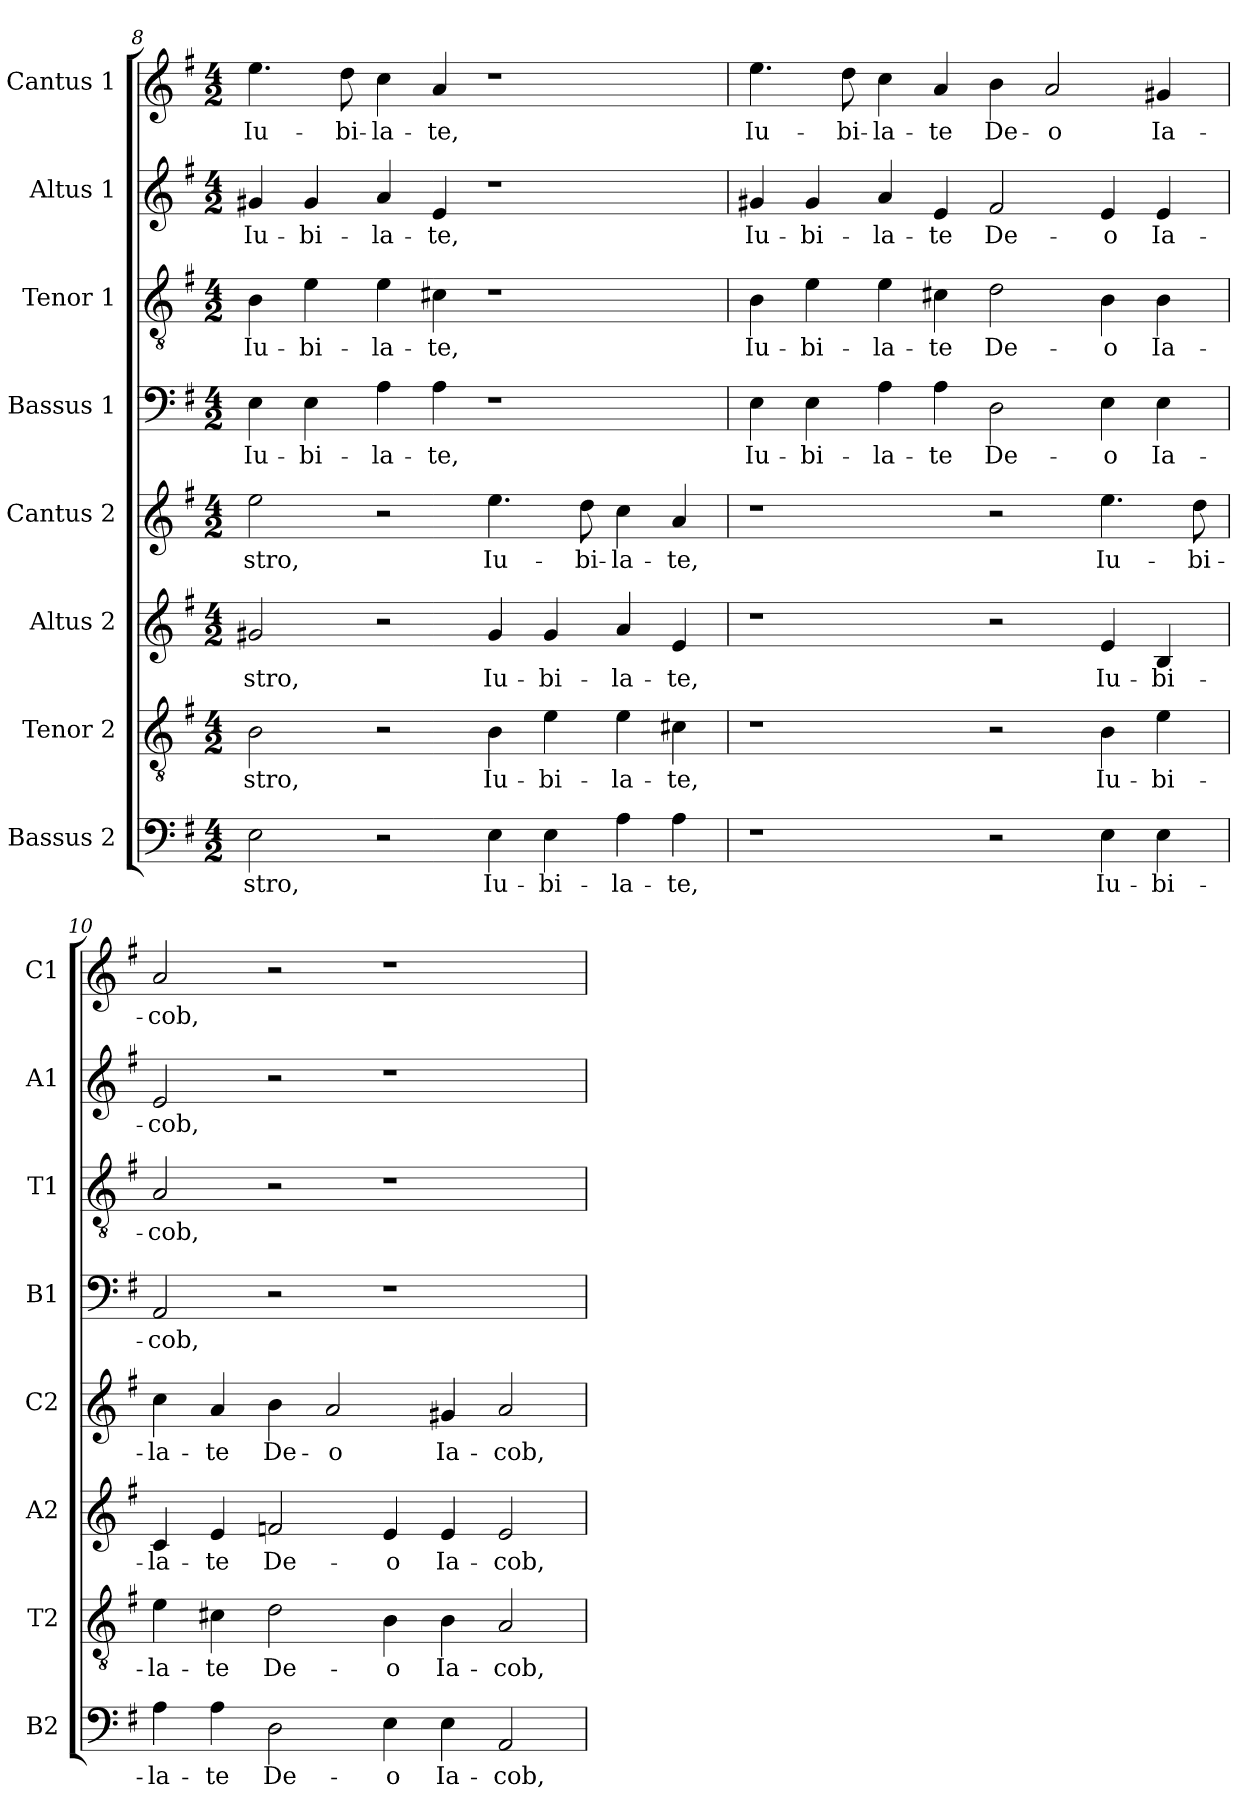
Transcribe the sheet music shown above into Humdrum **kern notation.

**kern	**text	**kern	**text	**kern	**text	**kern	**text	**kern	**text	**kern	**text	**kern	**text	**kern	**text
*part8	*part8	*part7	*part7	*part6	*part6	*part5	*part5	*part4	*part4	*part3	*part3	*part2	*part2	*part1	*part1
*staff8	*staff8	*staff7	*staff7	*staff6	*staff6	*staff5	*staff5	*staff4	*staff4	*staff3	*staff3	*staff2	*staff2	*staff1	*staff1
*I"Bassus 2	*	*I"Tenor 2	*	*I"Altus 2	*	*I"Cantus 2	*	*I"Bassus 1	*	*I"Tenor 1	*	*I"Altus 1	*	*I"Cantus 1	*
*I'B2	*	*I'T2	*	*I'A2	*	*I'C2	*	*I'B1	*	*I'T1	*	*I'A1	*	*I'C1	*
!!LO:LB:g=z
*clefF4	*	*clefGv2	*	*clefG2	*	*clefG2	*	*clefF4	*	*clefGv2	*	*clefG2	*	*clefG2	*
*k[f#]	*	*k[f#]	*	*k[f#]	*	*k[f#]	*	*k[f#]	*	*k[f#]	*	*k[f#]	*	*k[f#]	*
*G:	*	*G:	*	*G:	*	*G:	*	*G:	*	*G:	*	*G:	*	*G:	*
*M4/2	*	*M4/2	*	*M4/2	*	*M4/2	*	*M4/2	*	*M4/2	*	*M4/2	*	*M4/2	*
=8	=8	=8	=8	=8	=8	=8	=8	=8	=8	=8	=8	=8	=8	=8	=8
!	!LO:LY:b	!	!LO:LY:b	!	!LO:LY:b	!	!LO:LY:b	!	!LO:LY:b	!	!LO:LY:b	!	!LO:LY:b	!	!LO:LY:b
2E\	-stro,	2B\	-stro,	2g#X/	-stro,	2ee\	-stro,	4E\	Iu-	4B\	Iu-	4g#X/	Iu-	4.ee\	Iu-
!	!	!	!	!	!	!	!	!	!LO:LY:b	!	!LO:LY:b	!	!LO:LY:b	!	!
.	.	.	.	.	.	.	.	4E\	-bi-	4e\	-bi-	4g#/	-bi-	.	.
!	!	!	!	!	!	!	!	!	!	!	!	!	!	!	!LO:LY:b
.	.	.	.	.	.	.	.	.	.	.	.	.	.	8dd\	-bi-
!	!	!	!	!	!	!	!	!	!LO:LY:b	!	!LO:LY:b	!	!LO:LY:b	!	!LO:LY:b
2r	.	2r	.	2r	.	2r	.	4A\	-la-	4e\	-la-	4a/	-la-	4cc\	-la-
!	!	!	!	!	!	!	!	!	!LO:LY:b	!	!LO:LY:b	!	!LO:LY:b	!	!LO:LY:b
.	.	.	.	.	.	.	.	4A\	-te,	4c#X\	-te,	4e/	-te,	4a/	-te,
!	!LO:LY:b	!	!LO:LY:b	!	!LO:LY:b	!	!LO:LY:b	!	!	!	!	!	!	!	!
4E\	Iu-	4B\	Iu-	4g#/	Iu-	4.ee\	Iu-	1r	.	1r	.	1r	.	1r	.
!	!LO:LY:b	!	!LO:LY:b	!	!LO:LY:b	!	!	!	!	!	!	!	!	!	!
4E\	-bi-	4e\	-bi-	4g#/	-bi-	.	.	.	.	.	.	.	.	.	.
!	!	!	!	!	!	!	!LO:LY:b	!	!	!	!	!	!	!	!
.	.	.	.	.	.	8dd\	-bi-	.	.	.	.	.	.	.	.
!	!LO:LY:b	!	!LO:LY:b	!	!LO:LY:b	!	!LO:LY:b	!	!	!	!	!	!	!	!
4A\	-la-	4e\	-la-	4a/	-la-	4cc\	-la-	.	.	.	.	.	.	.	.
!	!LO:LY:b	!	!LO:LY:b	!	!LO:LY:b	!	!LO:LY:b	!	!	!	!	!	!	!	!
4A\	-te,	4c#X\	-te,	4e/	-te,	4a/	-te,	.	.	.	.	.	.	.	.
=9	=9	=9	=9	=9	=9	=9	=9	=9	=9	=9	=9	=9	=9	=9	=9
!	!	!	!	!	!	!	!	!	!LO:LY:b	!	!LO:LY:b	!	!LO:LY:b	!	!LO:LY:b
1r	.	1r	.	1r	.	1r	.	4E\	Iu-	4B\	Iu-	4g#X/	Iu-	4.ee\	Iu-
!	!	!	!	!	!	!	!	!	!LO:LY:b	!	!LO:LY:b	!	!LO:LY:b	!	!
.	.	.	.	.	.	.	.	4E\	-bi-	4e\	-bi-	4g#/	-bi-	.	.
!	!	!	!	!	!	!	!	!	!	!	!	!	!	!	!LO:LY:b
.	.	.	.	.	.	.	.	.	.	.	.	.	.	8dd\	-bi-
!	!	!	!	!	!	!	!	!	!LO:LY:b	!	!LO:LY:b	!	!LO:LY:b	!	!LO:LY:b
.	.	.	.	.	.	.	.	4A\	-la-	4e\	-la-	4a/	-la-	4cc\	-la-
!	!	!	!	!	!	!	!	!	!LO:LY:b	!	!LO:LY:b	!	!LO:LY:b	!	!LO:LY:b
.	.	.	.	.	.	.	.	4A\	-te	4c#X\	-te	4e/	-te	4a/	-te
!	!	!	!	!	!	!	!	!	!LO:LY:b	!	!LO:LY:b	!	!LO:LY:b	!	!LO:LY:b
2r	.	2r	.	2r	.	2r	.	2D\	De-	2d\	De-	2f#/	De-	4b\	De-
!	!	!	!	!	!	!	!	!	!	!	!	!	!	!	!LO:LY:b
.	.	.	.	.	.	.	.	.	.	.	.	.	.	2a/	-o
!	!LO:LY:b	!	!LO:LY:b	!	!LO:LY:b	!	!LO:LY:b	!	!LO:LY:b	!	!LO:LY:b	!	!LO:LY:b	!	!
4E\	Iu-	4B\	Iu-	4e/	Iu-	4.ee\	Iu-	4E\	-o	4B\	-o	4e/	-o	.	.
!	!LO:LY:b	!	!LO:LY:b	!	!LO:LY:b	!	!	!	!LO:LY:b	!	!LO:LY:b	!	!LO:LY:b	!	!LO:LY:b
4E\	-bi-	4e\	-bi-	4B/	-bi-	.	.	4E\	Ia-	4B\	Ia-	4e/	Ia-	4g#X/	Ia-
!	!	!	!	!	!	!	!LO:LY:b	!	!	!	!	!	!	!	!
.	.	.	.	.	.	8dd\	-bi-	.	.	.	.	.	.	.	.
=10	=10	=10	=10	=10	=10	=10	=10	=10	=10	=10	=10	=10	=10	=10	=10
!	!LO:LY:b	!	!LO:LY:b	!	!LO:LY:b	!	!LO:LY:b	!	!LO:LY:b	!	!LO:LY:b	!	!LO:LY:b	!	!LO:LY:b
4A\	-la-	4e\	-la-	4c/	-la-	4cc\	-la-	2AA/	-cob,	2A/	-cob,	2e/	-cob,	2a/	-cob,
!	!LO:LY:b	!	!LO:LY:b	!	!LO:LY:b	!	!LO:LY:b	!	!	!	!	!	!	!	!
4A\	-te	4c#X\	-te	4e/	-te	4a/	-te	.	.	.	.	.	.	.	.
!	!LO:LY:b	!	!LO:LY:b	!	!LO:LY:b	!	!LO:LY:b	!	!	!	!	!	!	!	!
2D\	De-	2d\	De-	2fn/	De-	4b\	De-	2r	.	2r	.	2r	.	2r	.
!	!	!	!	!	!	!	!LO:LY:b	!	!	!	!	!	!	!	!
.	.	.	.	.	.	2a/	-o	.	.	.	.	.	.	.	.
!	!LO:LY:b	!	!LO:LY:b	!	!LO:LY:b	!	!	!	!	!	!	!	!	!	!
4E\	-o	4B\	-o	4e/	-o	.	.	1r	.	1r	.	1r	.	1r	.
!	!LO:LY:b	!	!LO:LY:b	!	!LO:LY:b	!	!LO:LY:b	!	!	!	!	!	!	!	!
4E\	Ia-	4B\	Ia-	4e/	Ia-	4g#X/	Ia-	.	.	.	.	.	.	.	.
!	!LO:LY:b	!	!LO:LY:b	!	!LO:LY:b	!	!LO:LY:b	!	!	!	!	!	!	!	!
2AA/	-cob,	2A/	-cob,	2e/	-cob,	2a/	-cob,	.	.	.	.	.	.	.	.
=	=	=	=	=	=	=	=	=	=	=	=	=	=	=	=
*-	*-	*-	*-	*-	*-	*-	*-	*-	*-	*-	*-	*-	*-	*-	*-
